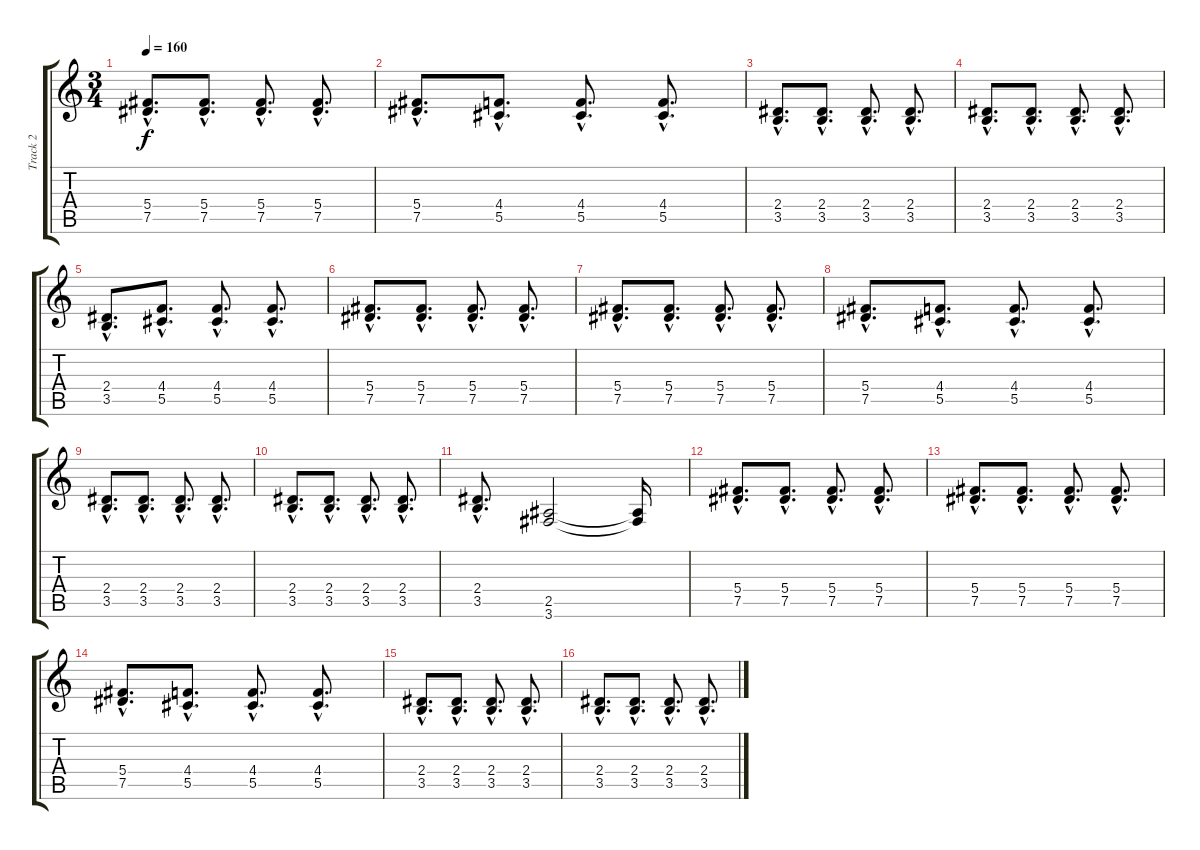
\track ("Track 2" "Track 2") {instrument overdrivenguitar}
\staff {score tabs}
\tuning (Eb4 Bb3 Gb3 Db3 Ab2 Eb2) {hide}
\ts (3 4)
\tempo 160
\clef g2
\ks c
(5.4{hac} 7.5{hac}).8{d dy f} (5.4{hac} 7.5{hac}).8{d} (5.4{hac} 7.5{hac}).8{d} (5.4{hac} 7.5{hac}).8{d} |
(5.4{hac} 7.5{hac}).8{d} (4.4{hac} 5.5{hac}).8{d} (4.4{hac} 5.5{hac}).8{d} (4.4{hac} 5.5{hac}).8{d} |
(2.4{hac} 3.5{hac}).8{d} (2.4{hac} 3.5{hac}).8{d} (2.4{hac} 3.5{hac}).8{d} (2.4{hac} 3.5{hac}).8{d} |
(2.4{hac} 3.5{hac}).8{d} (2.4{hac} 3.5{hac}).8{d} (2.4{hac} 3.5{hac}).8{d} (2.4{hac} 3.5{hac}).8{d} |
(2.4{hac} 3.5{hac}).8{d} (4.4{hac} 5.5{hac}).8{d} (4.4{hac} 5.5{hac}).8{d} (4.4{hac} 5.5{hac}).8{d} |
(5.4{hac} 7.5{hac}).8{d} (5.4{hac} 7.5{hac}).8{d} (5.4{hac} 7.5{hac}).8{d} (5.4{hac} 7.5{hac}).8{d} |
(5.4{hac} 7.5{hac}).8{d} (5.4{hac} 7.5{hac}).8{d} (5.4{hac} 7.5{hac}).8{d} (5.4{hac} 7.5{hac}).8{d} |
(5.4{hac} 7.5{hac}).8{d} (4.4{hac} 5.5{hac}).8{d} (4.4{hac} 5.5{hac}).8{d} (4.4{hac} 5.5{hac}).8{d} |
(2.4{hac} 3.5{hac}).8{d} (2.4{hac} 3.5{hac}).8{d} (2.4{hac} 3.5{hac}).8{d} (2.4{hac} 3.5{hac}).8{d} |
(2.4{hac} 3.5{hac}).8{d} (2.4{hac} 3.5{hac}).8{d} (2.4{hac} 3.5{hac}).8{d} (2.4{hac} 3.5{hac}).8{d} |
(2.4{hac} 3.5{hac}).8{d} (2.5 3.6).2 (2.5{t} 3.6{t}).16 |
(5.4{hac} 7.5{hac}).8{d} (5.4{hac} 7.5{hac}).8{d} (5.4{hac} 7.5{hac}).8{d} (5.4{hac} 7.5{hac}).8{d} |
(5.4{hac} 7.5{hac}).8{d} (5.4{hac} 7.5{hac}).8{d} (5.4{hac} 7.5{hac}).8{d} (5.4{hac} 7.5{hac}).8{d} |
(5.4{hac} 7.5{hac}).8{d} (4.4{hac} 5.5{hac}).8{d} (4.4{hac} 5.5{hac}).8{d} (4.4{hac} 5.5{hac}).8{d} |
(2.4{hac} 3.5{hac}).8{d} (2.4{hac} 3.5{hac}).8{d} (2.4{hac} 3.5{hac}).8{d} (2.4{hac} 3.5{hac}).8{d} |
(2.4{hac} 3.5{hac}).8{d} (2.4{hac} 3.5{hac}).8{d} (2.4{hac} 3.5{hac}).8{d} (2.4{hac} 3.5{hac}).8{d}
